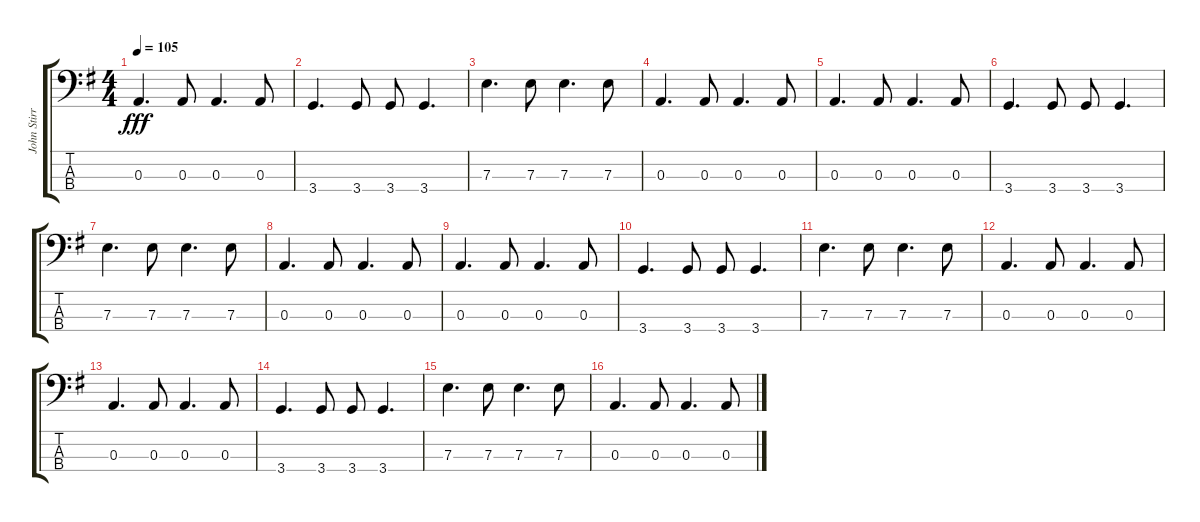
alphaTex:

\track ("John Stirratt" "John Stirr") {instrument electricbassfinger}
\staff {score tabs}
\tuning (G2 D2 A1 E1) {hide}
\ts (4 4)
\tempo 105
\clef f4
\ks g
0.3.4{d dy fff} 0.3.8 0.3.4{d} 0.3.8 |
3.4.4{d} 3.4.8 3.4.8 3.4.4{d} |
7.3.4{d} 7.3.8 7.3.4{d} 7.3.8 |
0.3.4{d} 0.3.8 0.3.4{d} 0.3.8 |
0.3.4{d} 0.3.8 0.3.4{d} 0.3.8 |
3.4.4{d} 3.4.8 3.4.8 3.4.4{d} |
7.3.4{d} 7.3.8 7.3.4{d} 7.3.8 |
0.3.4{d} 0.3.8 0.3.4{d} 0.3.8 |
0.3.4{d} 0.3.8 0.3.4{d} 0.3.8 |
3.4.4{d} 3.4.8 3.4.8 3.4.4{d} |
7.3.4{d} 7.3.8 7.3.4{d} 7.3.8 |
0.3.4{d} 0.3.8 0.3.4{d} 0.3.8 |
0.3.4{d} 0.3.8 0.3.4{d} 0.3.8 |
3.4.4{d} 3.4.8 3.4.8 3.4.4{d} |
7.3.4{d} 7.3.8 7.3.4{d} 7.3.8 |
0.3.4{d} 0.3.8 0.3.4{d} 0.3.8
